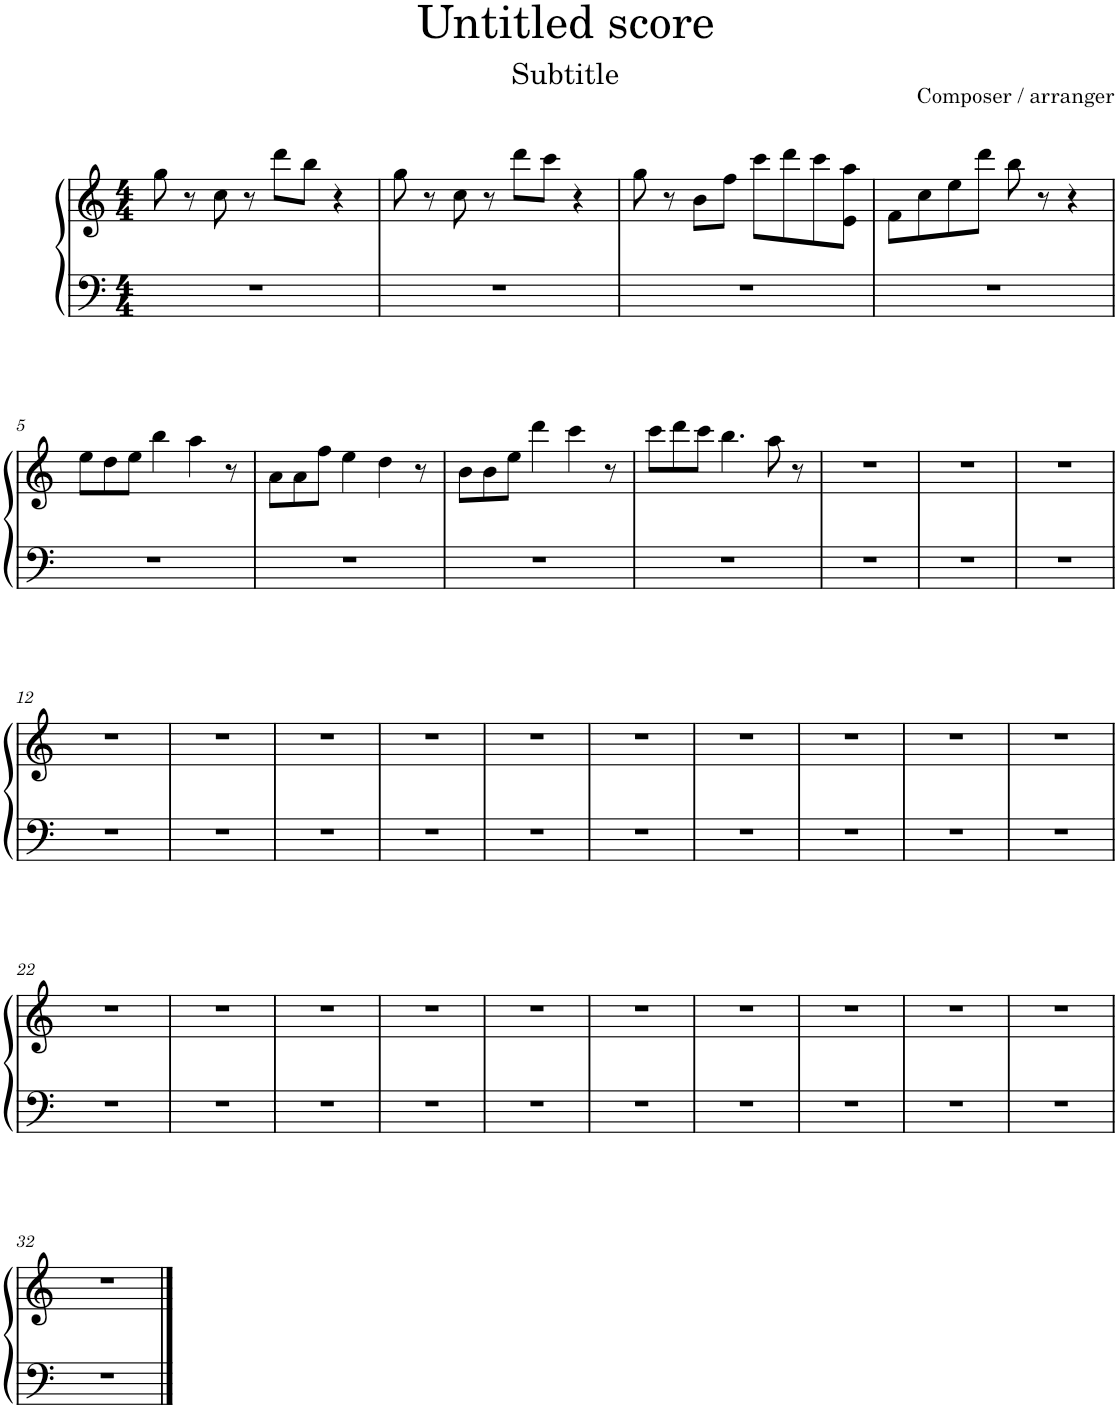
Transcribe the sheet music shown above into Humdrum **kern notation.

**kern	**kern
*part1	*part1
*staff2	*staff1
*I"Harp	*
*I'Hrp.	*
*clefF4	*clefG2
*k[]	*k[]
*M4/4	*M4/4
=1	=1
1r	8gg\
.	8r
.	8cc\
.	8r
.	8ddd\L
.	8bb\J
.	4r
=2	=2
1r	8gg\
.	8r
.	8cc\
.	8r
.	8ddd\L
.	8ccc\J
.	4r
=3	=3
1r	8gg\
.	8r
.	8b\L
.	8ff\J
.	8ccc\L
.	8ddd\
.	8ccc\
.	8e\ 8aa\J
=4	=4
1r	8f\L
.	8cc\
.	8ee\
.	8ddd\J
.	8bb\
.	8r
.	4r
!!LO:LB:g=z
=5	=5
1r	8ee\L
.	8dd\
.	8ee\J
.	4bb\
.	4aa\
.	8r
=6	=6
1r	8a\L
.	8a\
.	8ff\J
.	4ee\
.	4dd\
.	8r
=7	=7
1r	8b\L
.	8b\
.	8ee\J
.	4ddd\
.	4ccc\
.	8r
=8	=8
1r	8ccc\L
.	8ddd\
.	8ccc\J
.	4.bb\
.	8aa\
.	8r
=9	=9
1r	1r
=10	=10
1r	1r
=11	=11
1r	1r
!!LO:LB:g=z
=12	=12
1r	1r
=13	=13
1r	1r
=14	=14
1r	1r
=15	=15
1r	1r
=16	=16
1r	1r
=17	=17
1r	1r
=18	=18
1r	1r
=19	=19
1r	1r
=20	=20
1r	1r
=21	=21
1r	1r
!!LO:LB:g=z
=22	=22
1r	1r
=23	=23
1r	1r
=24	=24
1r	1r
=25	=25
1r	1r
=26	=26
1r	1r
=27	=27
1r	1r
=28	=28
1r	1r
=29	=29
1r	1r
=30	=30
1r	1r
=31	=31
1r	1r
!!LO:LB:g=z
=32	=32
1r	1r
==	==
*-	*-
